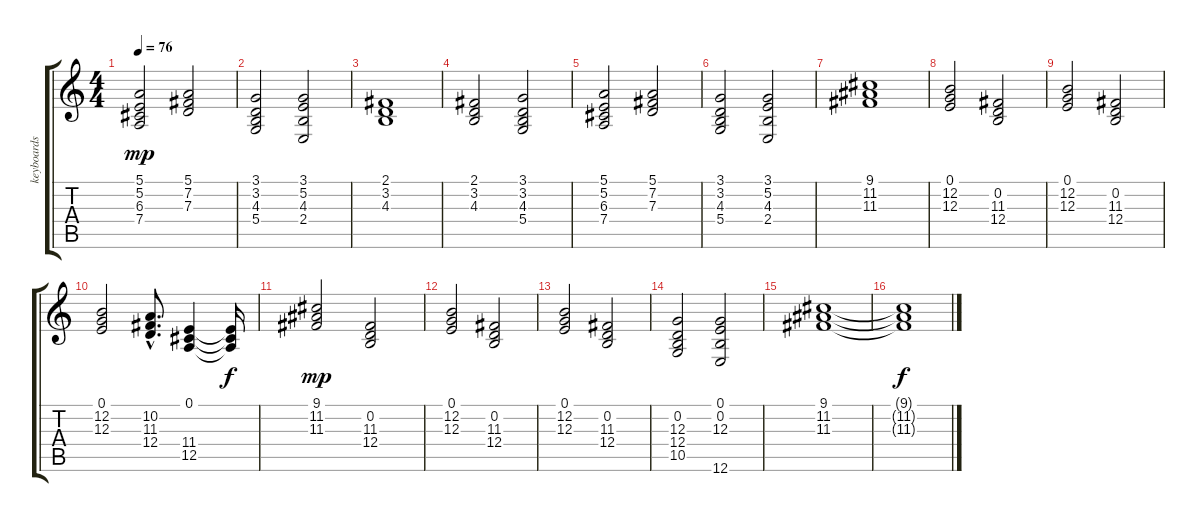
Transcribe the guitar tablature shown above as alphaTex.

\track ("keyboards 2" "keyboards ") {instrument stringensemble1}
\staff {score tabs}
\tuning (E4 B3 G3 D3 A2 E2) {hide}
\ts (4 4)
\tempo 76
\clef g2
\ks c
(5.1 5.2 6.3 7.4).2{dy mp} (5.1 7.2 7.3).2 |
(3.1 3.2 4.3 5.4).2 (3.1 5.2 4.3 2.4).2 |
(2.1 3.2 4.3).1 |
(2.1 3.2 4.3).2 (3.1 3.2 4.3 5.4).2 |
(5.1 5.2 6.3 7.4).2 (5.1 7.2 7.3).2 |
(3.1 3.2 4.3 5.4).2 (3.1 5.2 4.3 2.4).2 |
(9.1 11.2 11.3).1 |
(0.1 12.2 12.3).2 (0.2 11.3 12.4).2 |
(0.1 12.2 12.3).2 (0.2 11.3 12.4).2 |
(0.1 12.2 12.3).2 (10.2{hac} 11.3{hac} 12.4{hac}).8{d} (0.1 11.4 12.5).4 (0.1{t} 11.4{t} 12.5{t}).16{dy f} |
(9.1 11.2 11.3).2{dy mp} (0.2 11.3 12.4).2 |
(0.1 12.2 12.3).2 (0.2 11.3 12.4).2 |
(0.1 12.2 12.3).2 (0.2 11.3 12.4).2 |
(0.2 12.3 12.4 10.5).2 (0.1 0.2 12.3 12.6).2 |
(9.1 11.2 11.3).1 |
(9.1{t} 11.2{t} 11.3{t}).1{dy f}
